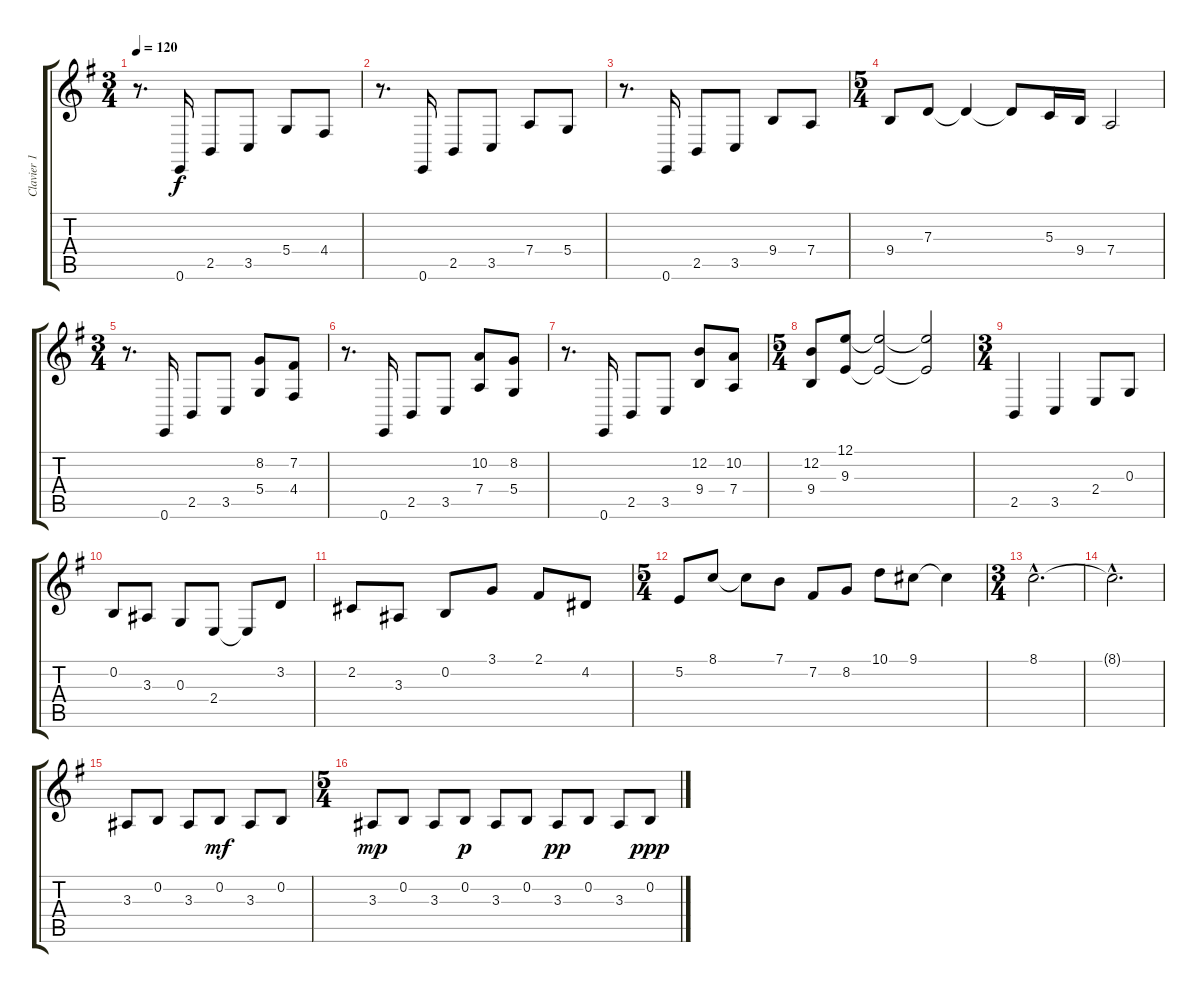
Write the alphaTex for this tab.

\track ("Clavier 1" "Clavier 1") {instrument stringensemble1}
\staff {score tabs}
\tuning (E4 B3 G3 D3 A2 E2) {hide}
\ts (3 4)
\tempo 120
\clef g2
\ks g
r.8{d dy f} 0.6.16 2.5.8 3.5.8 5.4.8 4.4.8 |
r.8{d} 0.6.16 2.5.8 3.5.8 7.4.8 5.4.8 |
r.8{d} 0.6.16 2.5.8 3.5.8 9.4.8 7.4.8 |
\ts (5 4)
9.4.8 7.3.8 7.3{t}.4 7.3{t}.8 5.3.16 9.4.16 7.4.2 |
\ts (3 4)
r.8{d} 0.6.16 2.5.8 3.5.8 (8.2 5.4).8 (7.2 4.4).8 |
r.8{d} 0.6.16 2.5.8 3.5.8 (10.2 7.4).8 (8.2 5.4).8 |
r.8{d} 0.6.16 2.5.8 3.5.8 (12.2 9.4).8 (10.2 7.4).8 |
\ts (5 4)
(12.2 9.4).8 (12.1 9.3).8 (12.1{t} 9.3{t}).2 (12.1{t} 9.3{t}).2 |
\ts (3 4)
2.5.4 3.5.4 2.4.8 0.3.8 |
0.2.8 3.3.8 0.3.8 2.4.8 2.4{t}.8 3.2.8 |
2.2.8 3.3.8 0.2.8 3.1.8 2.1.8 4.2.8 |
\ts (5 4)
5.2.8 8.1.8 8.1{t}.8 7.1.8 7.2.8 8.2.8 10.1.8 9.1.8 9.1{t}.4 |
\ts (3 4)
8.1{hac}.2{d} |
8.1{hac t}.2{d} |
3.3.8 0.2.8 3.3.8 0.2.8{dy mf} 3.3.8 0.2.8 |
\ts (5 4)
3.3.8{dy mp} 0.2.8 3.3.8 0.2.8{dy p} 3.3.8 0.2.8 3.3.8{dy pp} 0.2.8 3.3.8 0.2.8{dy ppp}
